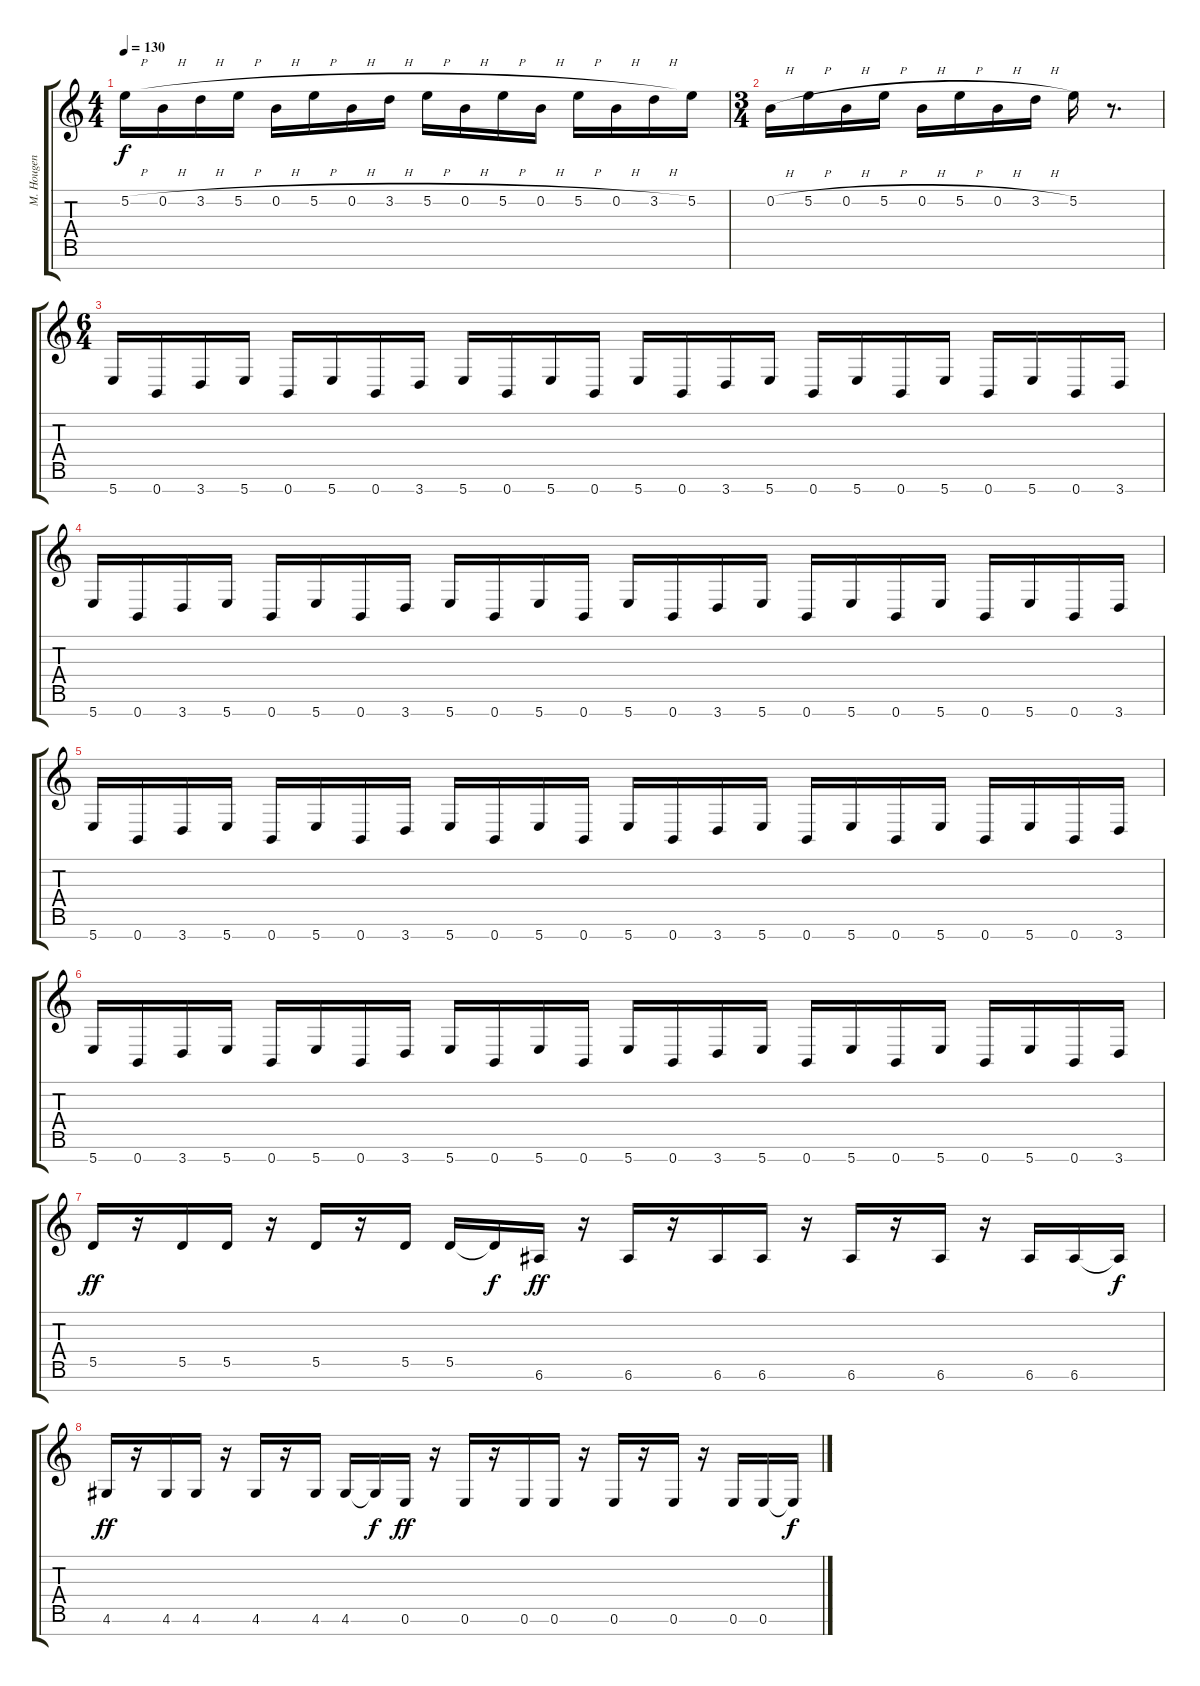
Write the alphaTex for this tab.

\track ("M. Hougen - Guitar" "M. Hougen ") {instrument distortionguitar}
\staff {score tabs}
\tuning (E4 B3 G3 D3 A2 E2 B1) {hide}
\ts (4 4)
\tempo 130
\clef g2
\ks c
5.2{h}.16{dy f balance 13 instrument distortionguitar} 0.2{h}.16 3.2{h}.16 5.2{h}.16 0.2{h}.16 5.2{h}.16 0.2{h}.16 3.2{h}.16 5.2{h}.16 0.2{h}.16 5.2{h}.16 0.2{h}.16 5.2{h}.16 0.2{h}.16 3.2{h}.16 5.2.16 |
\ts (3 4)
0.2{h}.16 5.2{h}.16 0.2{h}.16 5.2{h}.16 0.2{h}.16 5.2{h}.16 0.2{h}.16 3.2{h}.16 5.2.16 r.8{d} |
\ts (6 4)
5.7.16{volume 14 balance 10} 0.7.16 3.7.16 5.7.16 0.7.16 5.7.16 0.7.16 3.7.16 5.7.16 0.7.16 5.7.16 0.7.16 5.7.16 0.7.16 3.7.16 5.7.16 0.7.16 5.7.16 0.7.16 5.7.16 0.7.16 5.7.16 0.7.16 3.7.16 |
5.7.16 0.7.16 3.7.16 5.7.16 0.7.16 5.7.16 0.7.16 3.7.16 5.7.16 0.7.16 5.7.16 0.7.16 5.7.16 0.7.16 3.7.16 5.7.16 0.7.16 5.7.16 0.7.16 5.7.16 0.7.16 5.7.16 0.7.16 3.7.16 |
5.7.16 0.7.16 3.7.16 5.7.16 0.7.16 5.7.16 0.7.16 3.7.16 5.7.16 0.7.16 5.7.16 0.7.16 5.7.16 0.7.16 3.7.16 5.7.16 0.7.16 5.7.16 0.7.16 5.7.16 0.7.16 5.7.16 0.7.16 3.7.16 |
5.7.16 0.7.16 3.7.16 5.7.16 0.7.16 5.7.16 0.7.16 3.7.16 5.7.16 0.7.16 5.7.16 0.7.16 5.7.16 0.7.16 3.7.16 5.7.16 0.7.16 5.7.16 0.7.16 5.7.16 0.7.16 5.7.16 0.7.16 3.7.16 |
5.5.16{dy ff} r.16 5.5.16 5.5.16 r.16 5.5.16 r.16 5.5.16 5.5.16 5.5{t}.16{dy f} 6.6.16{dy ff} r.16 6.6.16 r.16 6.6.16 6.6.16 r.16 6.6.16 r.16 6.6.16 r.16 6.6.16 6.6.16 6.6{t}.16{dy f} |
4.6.16{dy ff} r.16 4.6.16 4.6.16 r.16 4.6.16 r.16 4.6.16 4.6.16 4.6{t}.16{dy f} 0.6.16{dy ff} r.16 0.6.16 r.16 0.6.16 0.6.16 r.16 0.6.16 r.16 0.6.16 r.16 0.6.16 0.6.16 0.6{t}.16{dy f}
